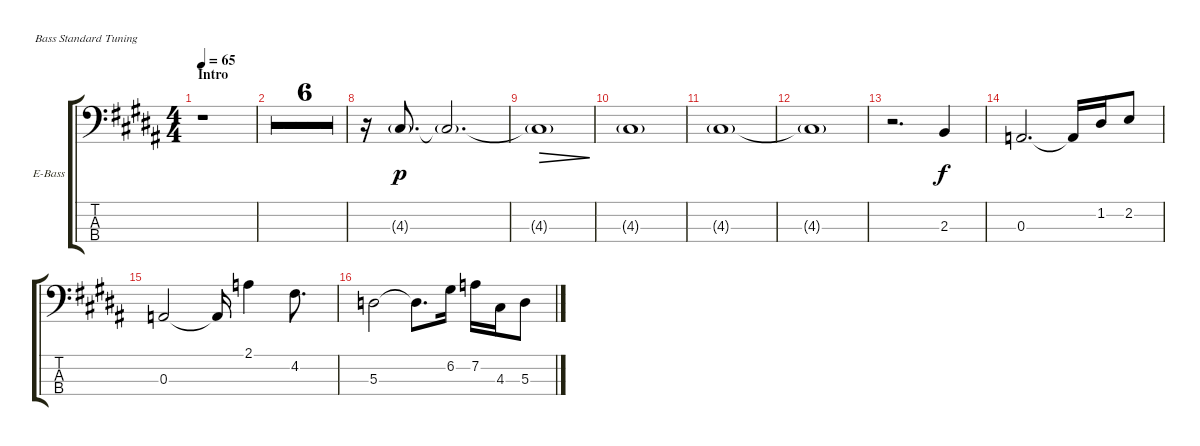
\bracketExtendMode groupsimilarinstruments
\firstSystemTrackNameOrientation horizontal
\otherSystemsTrackNameOrientation horizontal
\track ("Electric Bass" "E-Bass") {multiBarRest instrument electricbassfinger}
\staff {score tabs}
\tuning (G2 D2 A1 E1)
\ts (4 4)
\beaming (8 2 2 2 2)
\section ("" "Intro")
\tempo 65
\clef f4
\ks g#minor
r.1{dy p instrument electricbassfinger} |
r.1 |
r.1 |
r.1 |
r.1 |
r.1 |
r.1 |
r.16 4.3{g}.8{d} 4.3{g t}.2{d} |
4.3{g t}.1{dec} |
4.3{g}.1 |
4.3{g}.1 |
4.3{g t}.1 |
r.2{d} 2.3.4{dy f} |
0.3.2{d} 0.3{t}.16 1.2.16 2.2.8 |
0.3.2 0.3{t}.16 2.1.4 4.2.8{d} |
5.3.2 5.3{t}.8{d} 6.2.16 7.2.16 4.3.16 5.3.8
